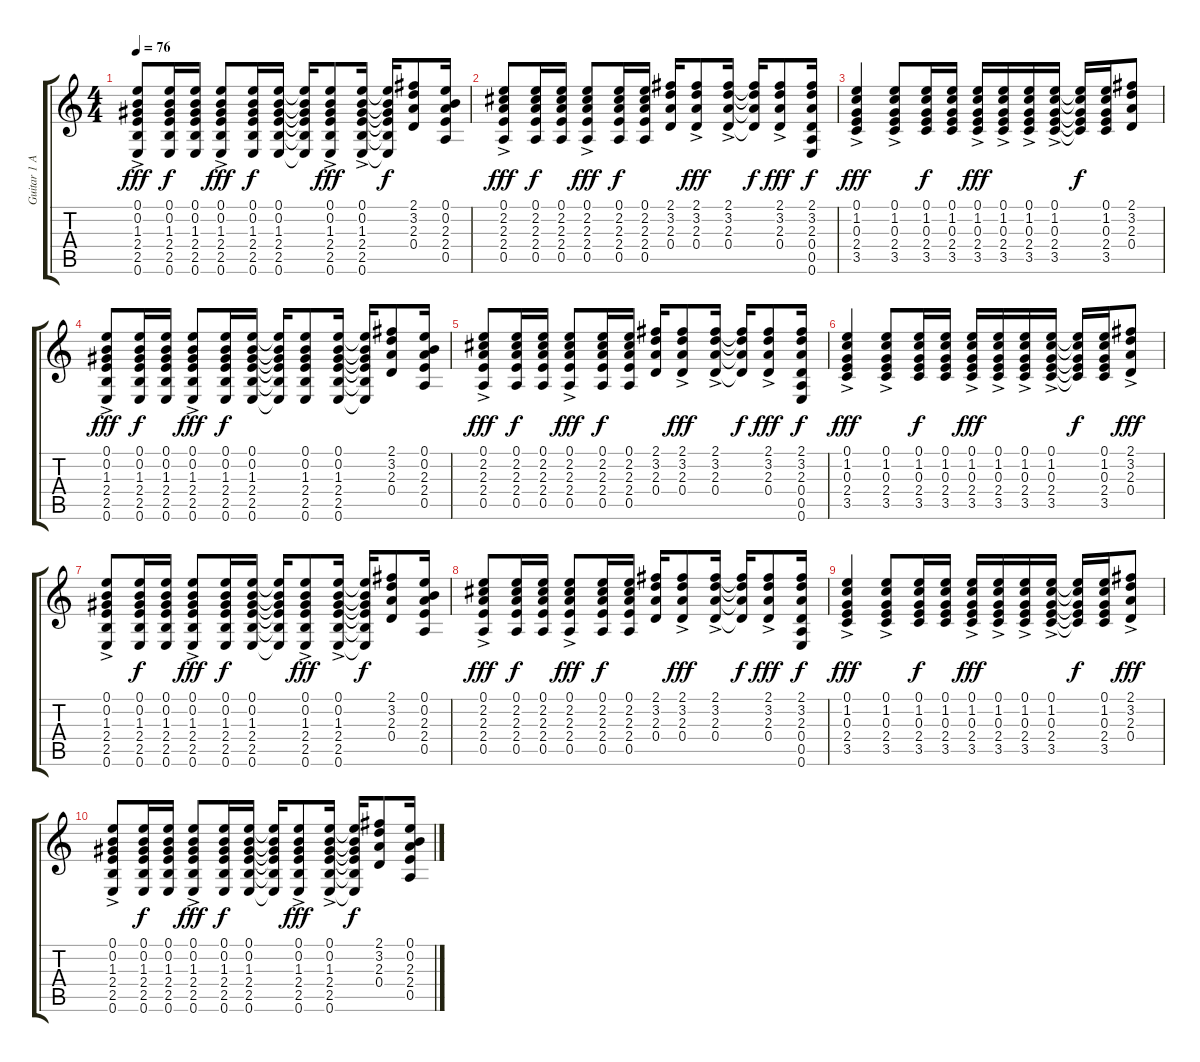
\track ("Guitar 1 Acoustic" "Guitar 1 A") {instrument acousticguitarnylon}
\staff {score tabs}
\tuning (E4 B3 G3 D3 A2 E2) {hide}
\ts (4 4)
\tempo 76
\clef g2
\ks c
(0.1{ac} 0.2{ac} 1.3{ac} 2.4{ac} 2.5{ac} 0.6{ac}).8{dy fff} (0.1 0.2 1.3 2.4 2.5 0.6).16{dy f} (0.1 0.2 1.3 2.4 2.5 0.6).16 (0.1{ac} 0.2{ac} 1.3{ac} 2.4{ac} 2.5{ac} 0.6{ac}).8{dy fff} (0.1 0.2 1.3 2.4 2.5 0.6).16{dy f} (0.1 0.2 1.3 2.4 2.5 0.6).16 (0.1{t} 0.2{t} 1.3{t} 2.4{t} 2.5{t} 0.6{t}).16 (0.1{ac} 0.2{ac} 1.3{ac} 2.4{ac} 2.5{ac} 0.6{ac}).8{dy fff} (0.1{ac} 0.2{ac} 1.3{ac} 2.4{ac} 2.5{ac} 0.6{ac}).16 (0.1{t} 0.2{t} 1.3{t} 2.4{t} 2.5{t} 0.6{t}).16{dy f} (2.1 3.2 2.3 0.4).8 (0.1 0.2 2.3 2.4 0.5).16 |
(0.1{ac} 2.2{ac} 2.3{ac} 2.4{ac} 0.5{ac}).8{dy fff} (0.1 2.2 2.3 2.4 0.5).16{dy f} (0.1 2.2 2.3 2.4 0.5).16 (0.1{ac} 2.2{ac} 2.3{ac} 2.4{ac} 0.5{ac}).8{dy fff} (0.1 2.2 2.3 2.4 0.5).16{dy f} (0.1 2.2 2.3 2.4 0.5).16 (2.1 3.2 2.3 0.4).16 (2.1{ac} 3.2{ac} 2.3{ac} 0.4{ac}).8{dy fff} (2.1{ac} 3.2{ac} 2.3{ac} 0.4{ac}).16 (2.1{t} 3.2{t} 2.3{t} 0.4{t}).16{dy f} (2.1{ac} 3.2{ac} 2.3{ac} 0.4{ac}).8{dy fff} (2.1 3.2 2.3 0.4 0.5 0.6).16{dy f} |
(0.1{ac} 1.2{ac} 0.3{ac} 2.4{ac} 3.5{ac}).4{dy fff} (0.1{ac} 1.2{ac} 0.3{ac} 2.4{ac} 3.5{ac}).8 (0.1 1.2 0.3 2.4 3.5).16{dy f} (0.1 1.2 0.3 2.4 3.5).16 (0.1{ac} 1.2{ac} 0.3{ac} 2.4{ac} 3.5{ac}).16{dy fff} (0.1{ac} 1.2{ac} 0.3{ac} 2.4{ac} 3.5{ac}).16 (0.1{ac} 1.2{ac} 0.3{ac} 2.4{ac} 3.5{ac}).16 (0.1{ac} 1.2{ac} 0.3{ac} 2.4{ac} 3.5{ac}).16 (0.1{t} 1.2{t} 0.3{t} 2.4{t} 3.5{t}).16{dy f} (0.1 1.2 0.3 2.4 3.5).16 (2.1 3.2 2.3 0.4).8 |
(0.1{ac} 0.2{ac} 1.3{ac} 2.4{ac} 2.5{ac} 0.6{ac}).8{dy fff} (0.1 0.2 1.3 2.4 2.5 0.6).16{dy f} (0.1 0.2 1.3 2.4 2.5 0.6).16 (0.1{ac} 0.2{ac} 1.3{ac} 2.4{ac} 2.5{ac} 0.6{ac}).8{dy fff} (0.1 0.2 1.3 2.4 2.5 0.6).16{dy f} (0.1 0.2 1.3 2.4 2.5 0.6).16 (0.1{t} 0.2{t} 1.3{t} 2.4{t} 2.5{t} 0.6{t}).16 (0.1 0.2 1.3 2.4 2.5 0.6).8 (0.1 0.2 1.3 2.4 2.5 0.6).16 (0.1{t} 0.2{t} 1.3{t} 2.4{t} 2.5{t} 0.6{t}).16 (2.1 3.2 2.3 0.4).8 (0.1 0.2 2.3 2.4 0.5).16 |
(0.1{ac} 2.2{ac} 2.3{ac} 2.4{ac} 0.5{ac}).8{dy fff} (0.1 2.2 2.3 2.4 0.5).16{dy f} (0.1 2.2 2.3 2.4 0.5).16 (0.1{ac} 2.2{ac} 2.3{ac} 2.4{ac} 0.5{ac}).8{dy fff} (0.1 2.2 2.3 2.4 0.5).16{dy f} (0.1 2.2 2.3 2.4 0.5).16 (2.1 3.2 2.3 0.4).16 (2.1{ac} 3.2{ac} 2.3{ac} 0.4{ac}).8{dy fff} (2.1{ac} 3.2{ac} 2.3{ac} 0.4{ac}).16 (2.1{t} 3.2{t} 2.3{t} 0.4{t}).16{dy f} (2.1{ac} 3.2{ac} 2.3{ac} 0.4{ac}).8{dy fff} (2.1 3.2 2.3 0.4 0.5 0.6).16{dy f} |
(0.1{ac} 1.2{ac} 0.3{ac} 2.4{ac} 3.5{ac}).4{dy fff} (0.1{ac} 1.2{ac} 0.3{ac} 2.4{ac} 3.5{ac}).8 (0.1 1.2 0.3 2.4 3.5).16{dy f} (0.1 1.2 0.3 2.4 3.5).16 (0.1{ac} 1.2{ac} 0.3{ac} 2.4{ac} 3.5{ac}).16{dy fff} (0.1{ac} 1.2{ac} 0.3{ac} 2.4{ac} 3.5{ac}).16 (0.1{ac} 1.2{ac} 0.3{ac} 2.4{ac} 3.5{ac}).16 (0.1{ac} 1.2{ac} 0.3{ac} 2.4{ac} 3.5{ac}).16 (0.1{t} 1.2{t} 0.3{t} 2.4{t} 3.5{t}).16{dy f} (0.1 1.2 0.3 2.4 3.5).16 (2.1{ac} 3.2{ac} 2.3{ac} 0.4{ac}).8{dy fff} |
(0.1{ac} 0.2{ac} 1.3{ac} 2.4{ac} 2.5{ac} 0.6{ac}).8 (0.1 0.2 1.3 2.4 2.5 0.6).16{dy f} (0.1 0.2 1.3 2.4 2.5 0.6).16 (0.1{ac} 0.2{ac} 1.3{ac} 2.4{ac} 2.5{ac} 0.6{ac}).8{dy fff} (0.1 0.2 1.3 2.4 2.5 0.6).16{dy f} (0.1 0.2 1.3 2.4 2.5 0.6).16 (0.1{t} 0.2{t} 1.3{t} 2.4{t} 2.5{t} 0.6{t}).16 (0.1{ac} 0.2{ac} 1.3{ac} 2.4{ac} 2.5{ac} 0.6{ac}).8{dy fff} (0.1{ac} 0.2{ac} 1.3{ac} 2.4{ac} 2.5{ac} 0.6{ac}).16 (0.1{t} 0.2{t} 1.3{t} 2.4{t} 2.5{t} 0.6{t}).16{dy f} (2.1 3.2 2.3 0.4).8 (0.1 0.2 2.3 2.4 0.5).16 |
(0.1{ac} 2.2{ac} 2.3{ac} 2.4{ac} 0.5{ac}).8{dy fff} (0.1 2.2 2.3 2.4 0.5).16{dy f} (0.1 2.2 2.3 2.4 0.5).16 (0.1{ac} 2.2{ac} 2.3{ac} 2.4{ac} 0.5{ac}).8{dy fff} (0.1 2.2 2.3 2.4 0.5).16{dy f} (0.1 2.2 2.3 2.4 0.5).16 (2.1 3.2 2.3 0.4).16 (2.1{ac} 3.2{ac} 2.3{ac} 0.4{ac}).8{dy fff} (2.1{ac} 3.2{ac} 2.3{ac} 0.4{ac}).16 (2.1{t} 3.2{t} 2.3{t} 0.4{t}).16{dy f} (2.1{ac} 3.2{ac} 2.3{ac} 0.4{ac}).8{dy fff} (2.1 3.2 2.3 0.4 0.5 0.6).16{dy f} |
(0.1{ac} 1.2{ac} 0.3{ac} 2.4{ac} 3.5{ac}).4{dy fff} (0.1{ac} 1.2{ac} 0.3{ac} 2.4{ac} 3.5{ac}).8 (0.1 1.2 0.3 2.4 3.5).16{dy f} (0.1 1.2 0.3 2.4 3.5).16 (0.1{ac} 1.2{ac} 0.3{ac} 2.4{ac} 3.5{ac}).16{dy fff} (0.1{ac} 1.2{ac} 0.3{ac} 2.4{ac} 3.5{ac}).16 (0.1{ac} 1.2{ac} 0.3{ac} 2.4{ac} 3.5{ac}).16 (0.1{ac} 1.2{ac} 0.3{ac} 2.4{ac} 3.5{ac}).16 (0.1{t} 1.2{t} 0.3{t} 2.4{t} 3.5{t}).16{dy f} (0.1 1.2 0.3 2.4 3.5).16 (2.1{ac} 3.2{ac} 2.3{ac} 0.4{ac}).8{dy fff} |
(0.1{ac} 0.2{ac} 1.3{ac} 2.4{ac} 2.5{ac} 0.6{ac}).8 (0.1 0.2 1.3 2.4 2.5 0.6).16{dy f} (0.1 0.2 1.3 2.4 2.5 0.6).16 (0.1{ac} 0.2{ac} 1.3{ac} 2.4{ac} 2.5{ac} 0.6{ac}).8{dy fff} (0.1 0.2 1.3 2.4 2.5 0.6).16{dy f} (0.1 0.2 1.3 2.4 2.5 0.6).16 (0.1{t} 0.2{t} 1.3{t} 2.4{t} 2.5{t} 0.6{t}).16 (0.1{ac} 0.2{ac} 1.3{ac} 2.4{ac} 2.5{ac} 0.6{ac}).8{dy fff} (0.1{ac} 0.2{ac} 1.3{ac} 2.4{ac} 2.5{ac} 0.6{ac}).16 (0.1{t} 0.2{t} 1.3{t} 2.4{t} 2.5{t} 0.6{t}).16{dy f} (2.1 3.2 2.3 0.4).8 (0.1 0.2 2.3 2.4 0.5).16
